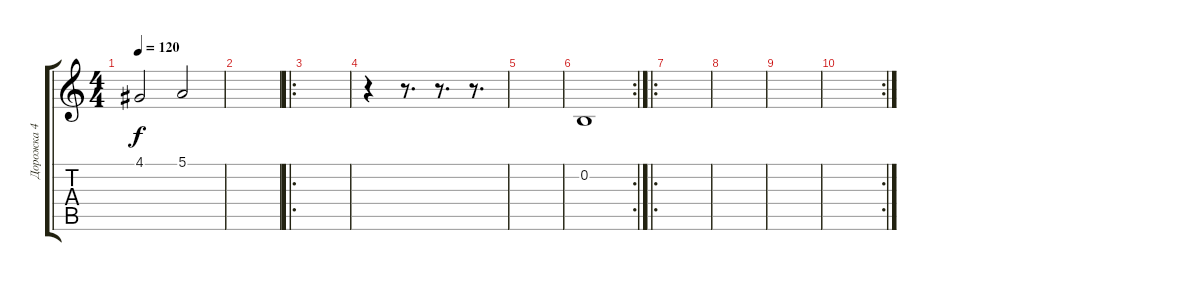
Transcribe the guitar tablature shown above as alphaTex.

\track ("Дорожка 4" "Дорожка 4") {instrument altosax}
\staff {score tabs}
\tuning (E4 B3 G3 D3 A2 E2) {hide}
\ts (4 4)
\tempo 120
\clef g2
\ks c
4.1.2{dy f volume 16} 5.1.2 |
|
\ro
|
r.4 r.8{d} r.8{d} r.8{d} |
|
\rc 2
0.2.1 |
\ro
|
|
|
\rc 2
